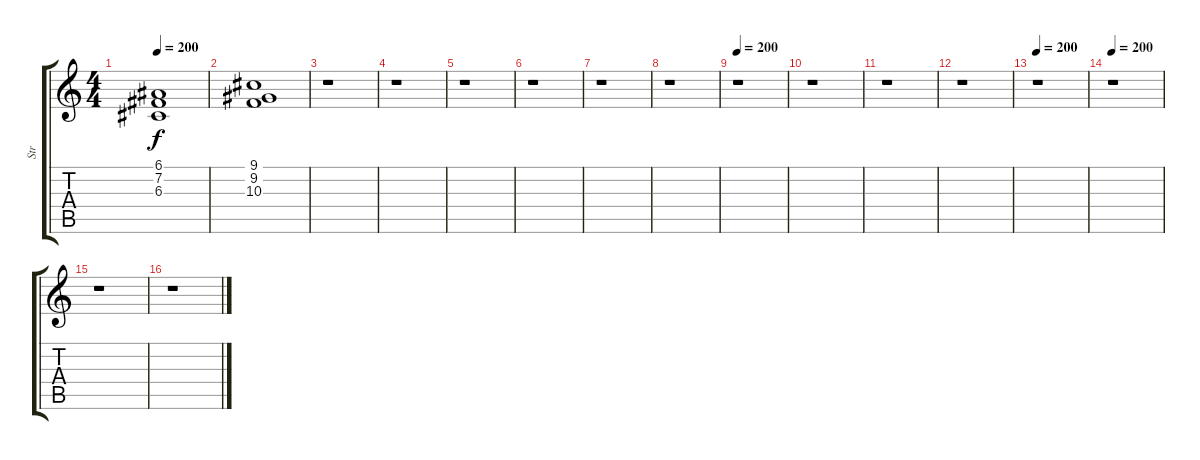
\track ("Str" "Str") {instrument stringensemble2}
\staff {score tabs}
\tuning (E4 B3 G3 D3 A2 E2) {hide}
\ts (4 4)
\tempo 200
\clef g2
\ks c
(6.1 7.2 6.3).1{dy f} |
(9.1 9.2 10.3).1 |
r.1 |
r.1 |
r.1 |
r.1 |
r.1 |
r.1 |
\tempo 200
r.1 |
r.1 |
r.1 |
r.1 |
\tempo 200
r.1 |
\tempo 200
r.1 |
r.1 |
r.1
